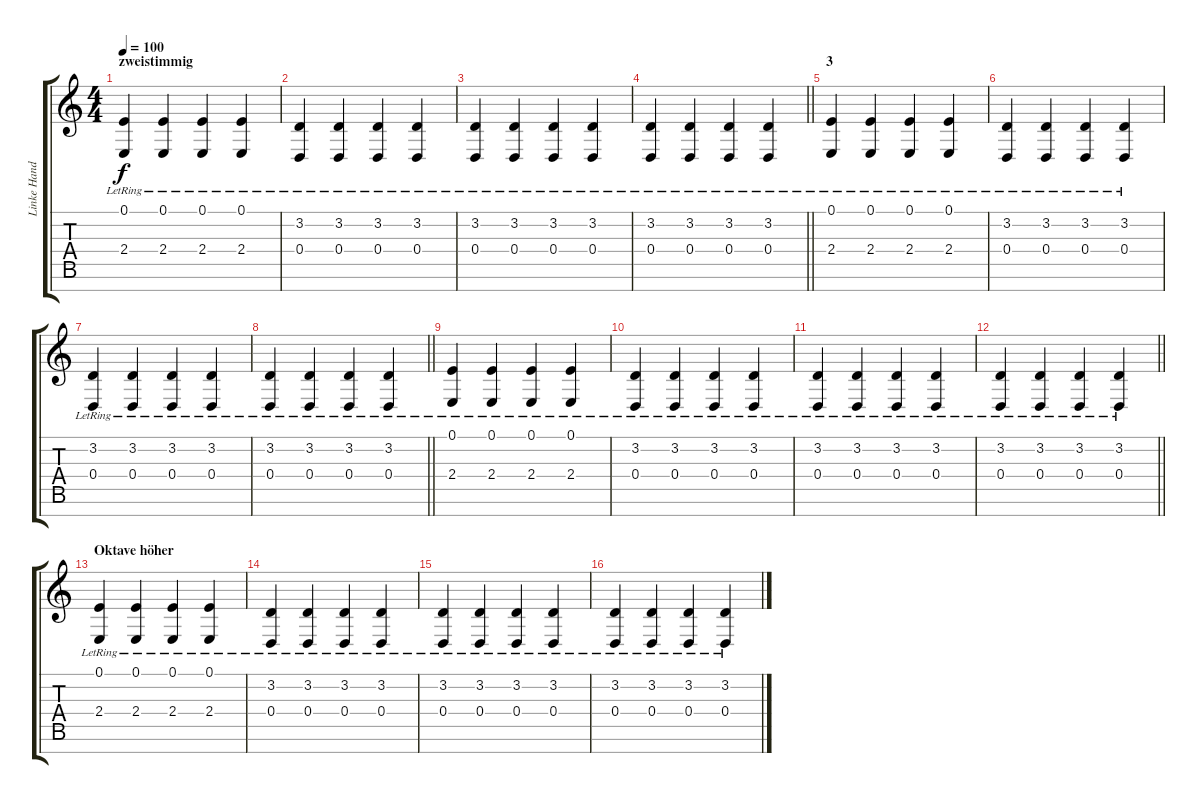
\track ("Linke Hand" "Linke Hand") {instrument acousticgrandpiano}
\staff {score tabs}
\tuning (E4 B3 G3 D3 A2 E2 B1) {hide}
\ts (4 4)
\section ("" "zweistimmig")
\tempo 100
\clef g2
\ks c
(0.1{lr} 2.4{lr}).4{dy f} (0.1{lr} 2.4{lr}).4 (0.1{lr} 2.4{lr}).4 (0.1{lr} 2.4{lr}).4 |
(3.2{lr} 0.4{lr}).4 (3.2{lr} 0.4{lr}).4 (3.2{lr} 0.4{lr}).4 (3.2{lr} 0.4{lr}).4 |
(3.2{lr} 0.4{lr}).4 (3.2{lr} 0.4{lr}).4 (3.2{lr} 0.4{lr}).4 (3.2{lr} 0.4{lr}).4 |
\barLineRight lightlight
(3.2{lr} 0.4{lr}).4 (3.2{lr} 0.4{lr}).4 (3.2{lr} 0.4{lr}).4 (3.2{lr} 0.4{lr}).4 |
\section ("" "3")
(0.1{lr} 2.4{lr}).4 (0.1{lr} 2.4{lr}).4 (0.1{lr} 2.4{lr}).4 (0.1{lr} 2.4{lr}).4 |
(3.2{lr} 0.4{lr}).4 (3.2{lr} 0.4{lr}).4 (3.2{lr} 0.4{lr}).4 (3.2{lr} 0.4{lr}).4 |
(3.2{lr} 0.4{lr}).4 (3.2{lr} 0.4{lr}).4 (3.2{lr} 0.4{lr}).4 (3.2{lr} 0.4{lr}).4 |
\barLineRight lightlight
(3.2{lr} 0.4{lr}).4 (3.2{lr} 0.4{lr}).4 (3.2{lr} 0.4{lr}).4 (3.2{lr} 0.4{lr}).4 |
(0.1{lr} 2.4{lr}).4 (0.1{lr} 2.4{lr}).4 (0.1{lr} 2.4{lr}).4 (0.1{lr} 2.4{lr}).4 |
(3.2{lr} 0.4{lr}).4 (3.2{lr} 0.4{lr}).4 (3.2{lr} 0.4{lr}).4 (3.2{lr} 0.4{lr}).4 |
(3.2{lr} 0.4{lr}).4 (3.2{lr} 0.4{lr}).4 (3.2{lr} 0.4{lr}).4 (3.2{lr} 0.4{lr}).4 |
\barLineRight lightlight
(3.2{lr} 0.4{lr}).4 (3.2{lr} 0.4{lr}).4 (3.2{lr} 0.4{lr}).4 (3.2{lr} 0.4{lr}).4 |
\section ("" "Oktave höher")
(0.1{lr} 2.4{lr}).4 (0.1{lr} 2.4{lr}).4 (0.1{lr} 2.4{lr}).4 (0.1{lr} 2.4{lr}).4 |
(3.2{lr} 0.4{lr}).4 (3.2{lr} 0.4{lr}).4 (3.2{lr} 0.4{lr}).4 (3.2{lr} 0.4{lr}).4 |
(3.2{lr} 0.4{lr}).4 (3.2{lr} 0.4{lr}).4 (3.2{lr} 0.4{lr}).4 (3.2{lr} 0.4{lr}).4 |
(3.2{lr} 0.4{lr}).4 (3.2{lr} 0.4{lr}).4 (3.2{lr} 0.4{lr}).4 (3.2{lr} 0.4{lr}).4
